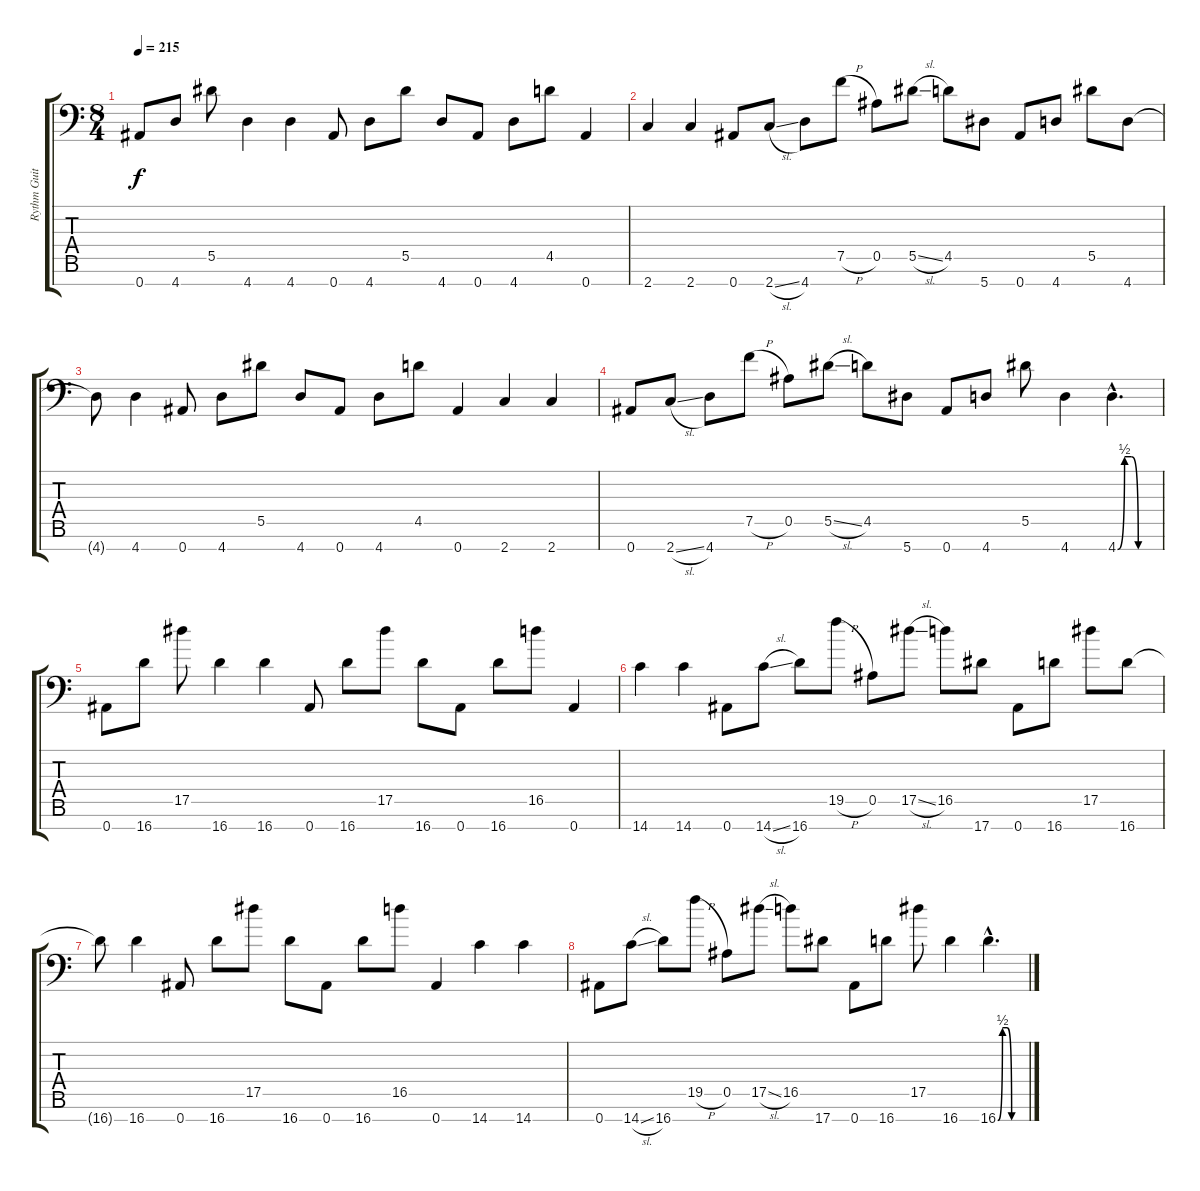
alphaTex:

\track ("Rythm Guitar #1" "Rythm Guit") {instrument distortionguitar}
\staff {score tabs}
\tuning (Eb4 Bb3 F3 Eb3 Bb2 F2 Bb1) {hide}
\ts (8 4)
\section ("" "")
\tempo 215
\clef f4
\ks c
0.7.8{dy f} 4.7.8 5.5.8 4.7.4 4.7.4 0.7.8 4.7.8 5.5.8 4.7.8 0.7.8 4.7.8 4.5.8 0.7.4 |
2.7.4 2.7.4 0.7.8 2.7{sl}.8 4.7.8 7.5{h}.8 0.5.8 5.5{sl}.8 4.5.8 5.7.8 0.7.8 4.7.8 5.5.8 4.7.8 |
4.7{t}.8 4.7.4 0.7.8 4.7.8 5.5.8 4.7.8 0.7.8 4.7.8 4.5.8 0.7.4 2.7.4 2.7.4 |
0.7.8 2.7{sl}.8 4.7.8 7.5{h}.8 0.5.8 5.5{sl}.8 4.5.8 5.7.8 0.7.8 4.7.8 5.5.8 4.7.4 4.7{be (custom 0 0 10 2 20 2 30 0 60 0) hac}.4{d} |
0.7.8 16.7.8 17.5.8 16.7.4 16.7.4 0.7.8 16.7.8 17.5.8 16.7.8 0.7.8 16.7.8 16.5.8 0.7.4 |
14.7.4 14.7.4 0.7.8 14.7{sl}.8 16.7.8 19.5{h}.8 0.5.8 17.5{sl}.8 16.5.8 17.7.8 0.7.8 16.7.8 17.5.8 16.7.8 |
16.7{t}.8 16.7.4 0.7.8 16.7.8 17.5.8 16.7.8 0.7.8 16.7.8 16.5.8 0.7.4 14.7.4 14.7.4 |
0.7.8 14.7{sl}.8 16.7.8 19.5{h}.8 0.5.8 17.5{sl}.8 16.5.8 17.7.8 0.7.8 16.7.8 17.5.8 16.7.4 16.7{be (custom 0 0 10 2 20 2 30 0 60 0) hac}.4{d}
